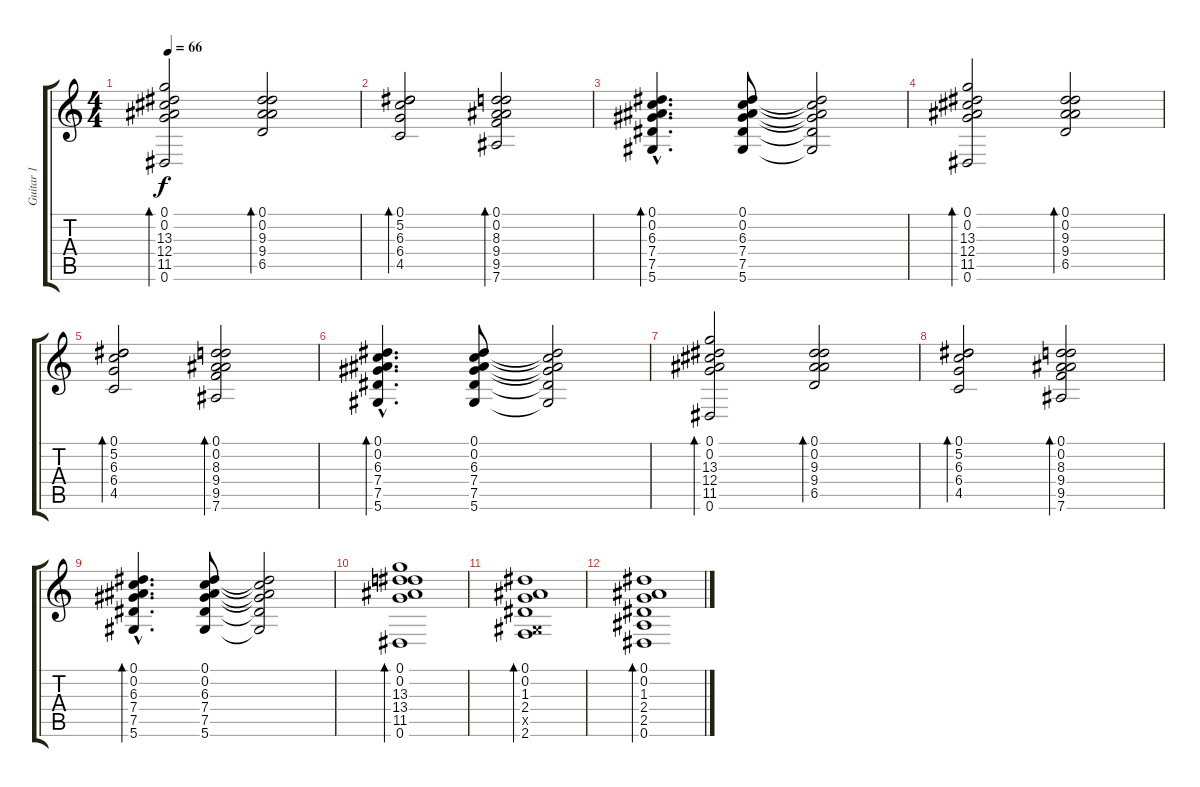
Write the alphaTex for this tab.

\track ("Guitar 1" "Guitar 1") {instrument acousticguitarsteel}
\staff {score tabs}
\tuning (Eb4 Bb3 Gb3 Db3 Ab2 Eb2) {hide}
\ts (4 4)
\tempo 66
\clef g2
\ks c
(0.1 0.2 13.3 12.4 11.5 0.6).2{bd 120 dy f} (0.1 0.2 9.3 9.4 6.5).2{bd 120} |
(0.1 5.2 6.3 6.4 4.5).2{bd 120} (0.1 0.2 8.3 9.4 9.5 7.6).2{bd 120} |
(0.1{hac} 0.2{hac} 6.3{hac} 7.4{hac} 7.5{hac} 5.6{hac}).4{d bd 120} (0.1 0.2 6.3 7.4 7.5 5.6).8 (0.1{t} 0.2{t} 6.3{t} 7.4{t} 7.5{t} 5.6{t}).2 |
(0.1 0.2 13.3 12.4 11.5 0.6).2{bd 120} (0.1 0.2 9.3 9.4 6.5).2{bd 120} |
(0.1 5.2 6.3 6.4 4.5).2{bd 120} (0.1 0.2 8.3 9.4 9.5 7.6).2{bd 120} |
(0.1{hac} 0.2{hac} 6.3{hac} 7.4{hac} 7.5{hac} 5.6{hac}).4{d bd 120} (0.1 0.2 6.3 7.4 7.5 5.6).8 (0.1{t} 0.2{t} 6.3{t} 7.4{t} 7.5{t} 5.6{t}).2 |
(0.1 0.2 13.3 12.4 11.5 0.6).2{bd 120} (0.1 0.2 9.3 9.4 6.5).2{bd 120} |
(0.1 5.2 6.3 6.4 4.5).2{bd 120} (0.1 0.2 8.3 9.4 9.5 7.6).2{bd 120} |
(0.1{hac} 0.2{hac} 6.3{hac} 7.4{hac} 7.5{hac} 5.6{hac}).4{d bd 120} (0.1 0.2 6.3 7.4 7.5 5.6).8 (0.1{t} 0.2{t} 6.3{t} 7.4{t} 7.5{t} 5.6{t}).2 |
(0.1 0.2 13.3 13.4 11.5 0.6).1{bd 120} |
(0.1 0.2 1.3 2.4 0.5{x} 2.6).1{bd 120} |
(0.1 0.2 1.3 2.4 2.5 0.6).1{bd 120}
